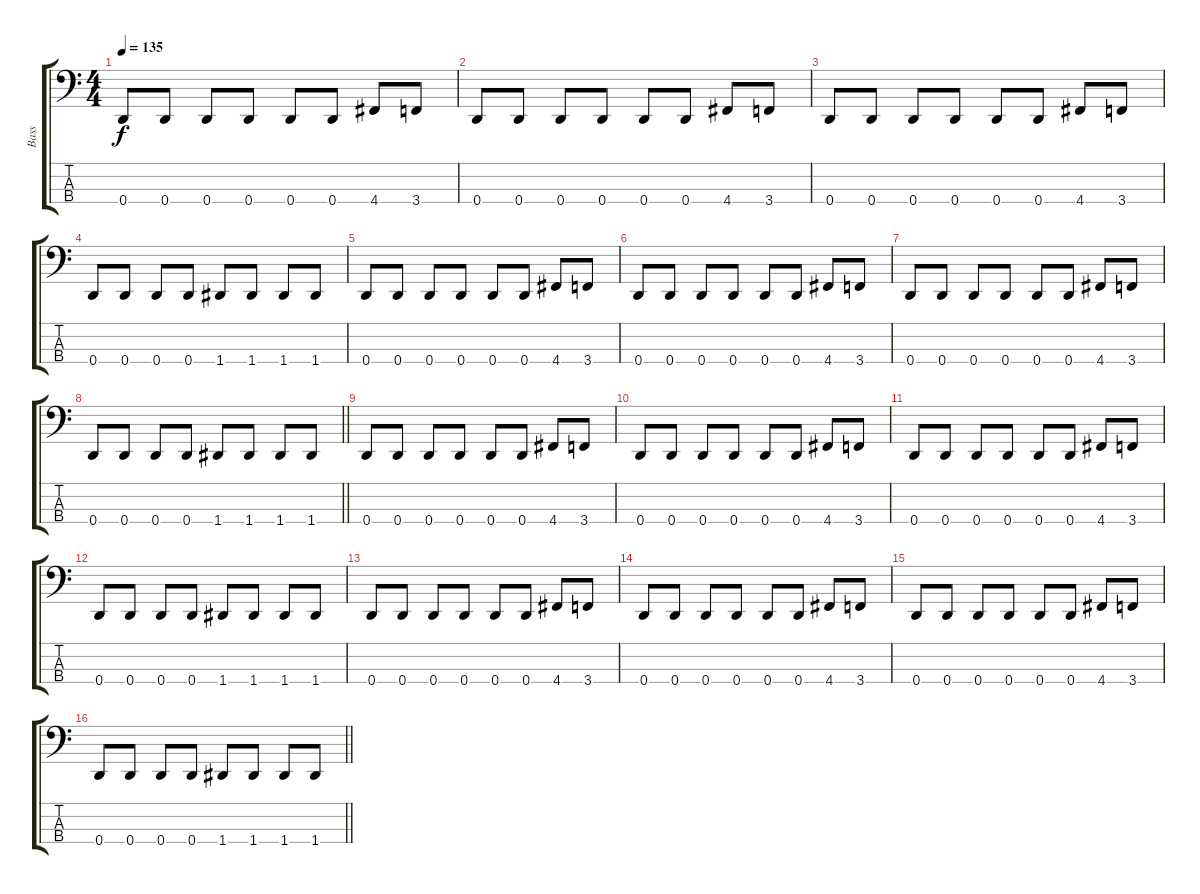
\track ("Bass" "Bass") {instrument electricbassfinger}
\staff {score tabs}
\tuning (F2 C2 G1 D1) {hide}
\ts (4 4)
\tempo 135
\clef f4
\ks c
0.4.8{dy f} 0.4.8 0.4.8 0.4.8 0.4.8 0.4.8 4.4.8 3.4.8 |
0.4.8 0.4.8 0.4.8 0.4.8 0.4.8 0.4.8 4.4.8 3.4.8 |
0.4.8 0.4.8 0.4.8 0.4.8 0.4.8 0.4.8 4.4.8 3.4.8 |
0.4.8 0.4.8 0.4.8 0.4.8 1.4.8 1.4.8 1.4.8 1.4.8 |
0.4.8 0.4.8 0.4.8 0.4.8 0.4.8 0.4.8 4.4.8 3.4.8 |
0.4.8 0.4.8 0.4.8 0.4.8 0.4.8 0.4.8 4.4.8 3.4.8 |
0.4.8 0.4.8 0.4.8 0.4.8 0.4.8 0.4.8 4.4.8 3.4.8 |
\barLineRight lightlight
0.4.8 0.4.8 0.4.8 0.4.8 1.4.8 1.4.8 1.4.8 1.4.8 |
0.4.8 0.4.8 0.4.8 0.4.8 0.4.8 0.4.8 4.4.8 3.4.8 |
0.4.8 0.4.8 0.4.8 0.4.8 0.4.8 0.4.8 4.4.8 3.4.8 |
0.4.8 0.4.8 0.4.8 0.4.8 0.4.8 0.4.8 4.4.8 3.4.8 |
0.4.8 0.4.8 0.4.8 0.4.8 1.4.8 1.4.8 1.4.8 1.4.8 |
0.4.8 0.4.8 0.4.8 0.4.8 0.4.8 0.4.8 4.4.8 3.4.8 |
0.4.8 0.4.8 0.4.8 0.4.8 0.4.8 0.4.8 4.4.8 3.4.8 |
0.4.8 0.4.8 0.4.8 0.4.8 0.4.8 0.4.8 4.4.8 3.4.8 |
\barLineRight lightlight
0.4.8 0.4.8 0.4.8 0.4.8 1.4.8 1.4.8 1.4.8 1.4.8
